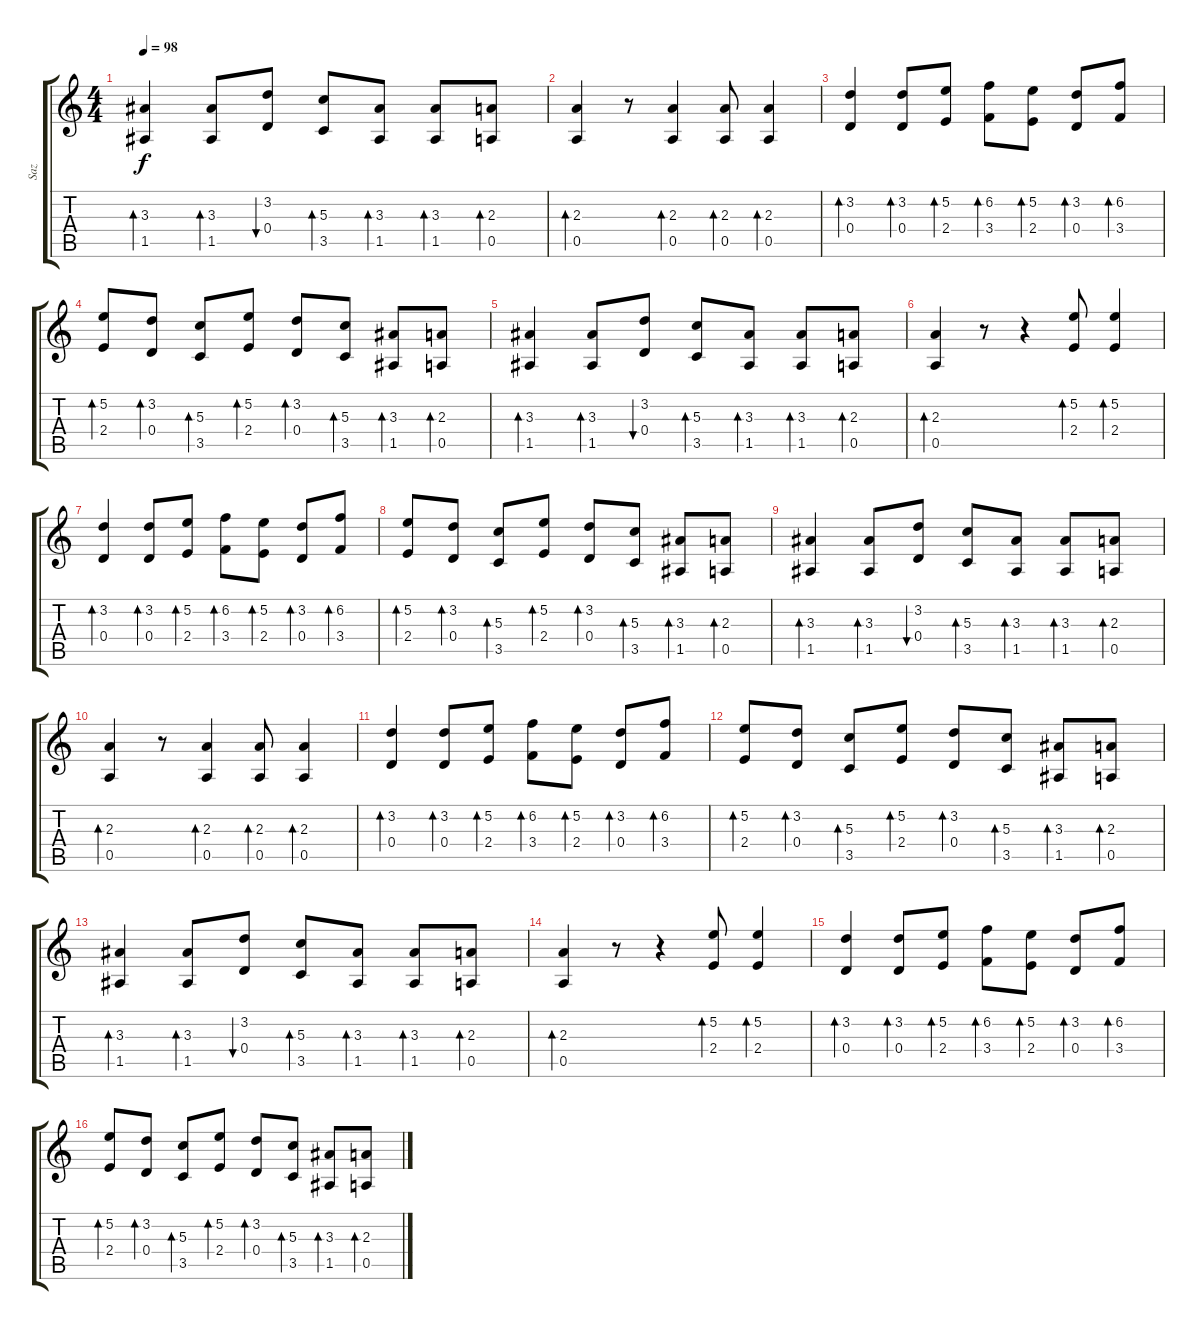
\track ("Saz" "Saz") {instrument acousticguitarsteel}
\staff {score tabs}
\tuning (E4 B3 G3 D3 A2 E2) {hide}
\ts (4 4)
\tempo 98
\clef g2
\ks c
(3.3 1.5).4{bd 60 dy f} (3.3 1.5).8{bd 60} (3.2 0.4).8{bu 60} (5.3 3.5).8{bd 60} (3.3 1.5).8{bd 60} (3.3 1.5).8{bd 60} (2.3 0.5).8{bd 60} |
(2.3 0.5).4{bd 60} r.8 (2.3 0.5).4{bd 60} (2.3 0.5).8{bd 60} (2.3 0.5).4{bd 60} |
(3.2 0.4).4{bd 60} (3.2 0.4).8{bd 60} (5.2 2.4).8{bd 60} (6.2 3.4).8{bd 60} (5.2 2.4).8{bd 60} (3.2 0.4).8{bd 60} (6.2 3.4).8{bd 60} |
(5.2 2.4).8{bd 60} (3.2 0.4).8{bd 60} (5.3 3.5).8{bd 60} (5.2 2.4).8{bd 60} (3.2 0.4).8{bd 60} (5.3 3.5).8{bd 60} (3.3 1.5).8{bd 60} (2.3 0.5).8{bd 60} |
(3.3 1.5).4{bd 60} (3.3 1.5).8{bd 60} (3.2 0.4).8{bu 60} (5.3 3.5).8{bd 60} (3.3 1.5).8{bd 60} (3.3 1.5).8{bd 60} (2.3 0.5).8{bd 60} |
(2.3 0.5).4{bd 60} r.8 r.4 (5.2 2.4).8{bd 60} (5.2 2.4).4{bd 60} |
(3.2 0.4).4{bd 60} (3.2 0.4).8{bd 60} (5.2 2.4).8{bd 60} (6.2 3.4).8{bd 60} (5.2 2.4).8{bd 60} (3.2 0.4).8{bd 60} (6.2 3.4).8{bd 60} |
(5.2 2.4).8{bd 60} (3.2 0.4).8{bd 60} (5.3 3.5).8{bd 60} (5.2 2.4).8{bd 60} (3.2 0.4).8{bd 60} (5.3 3.5).8{bd 60} (3.3 1.5).8{bd 60} (2.3 0.5).8{bd 60} |
(3.3 1.5).4{bd 60} (3.3 1.5).8{bd 60} (3.2 0.4).8{bu 60} (5.3 3.5).8{bd 60} (3.3 1.5).8{bd 60} (3.3 1.5).8{bd 60} (2.3 0.5).8{bd 60} |
(2.3 0.5).4{bd 60} r.8 (2.3 0.5).4{bd 60} (2.3 0.5).8{bd 60} (2.3 0.5).4{bd 60} |
(3.2 0.4).4{bd 60} (3.2 0.4).8{bd 60} (5.2 2.4).8{bd 60} (6.2 3.4).8{bd 60} (5.2 2.4).8{bd 60} (3.2 0.4).8{bd 60} (6.2 3.4).8{bd 60} |
(5.2 2.4).8{bd 60} (3.2 0.4).8{bd 60} (5.3 3.5).8{bd 60} (5.2 2.4).8{bd 60} (3.2 0.4).8{bd 60} (5.3 3.5).8{bd 60} (3.3 1.5).8{bd 60} (2.3 0.5).8{bd 60} |
(3.3 1.5).4{bd 60} (3.3 1.5).8{bd 60} (3.2 0.4).8{bu 60} (5.3 3.5).8{bd 60} (3.3 1.5).8{bd 60} (3.3 1.5).8{bd 60} (2.3 0.5).8{bd 60} |
(2.3 0.5).4{bd 60} r.8 r.4 (5.2 2.4).8{bd 60} (5.2 2.4).4{bd 60} |
(3.2 0.4).4{bd 60} (3.2 0.4).8{bd 60} (5.2 2.4).8{bd 60} (6.2 3.4).8{bd 60} (5.2 2.4).8{bd 60} (3.2 0.4).8{bd 60} (6.2 3.4).8{bd 60} |
(5.2 2.4).8{bd 60} (3.2 0.4).8{bd 60} (5.3 3.5).8{bd 60} (5.2 2.4).8{bd 60} (3.2 0.4).8{bd 60} (5.3 3.5).8{bd 60} (3.3 1.5).8{bd 60} (2.3 0.5).8{bd 60}
